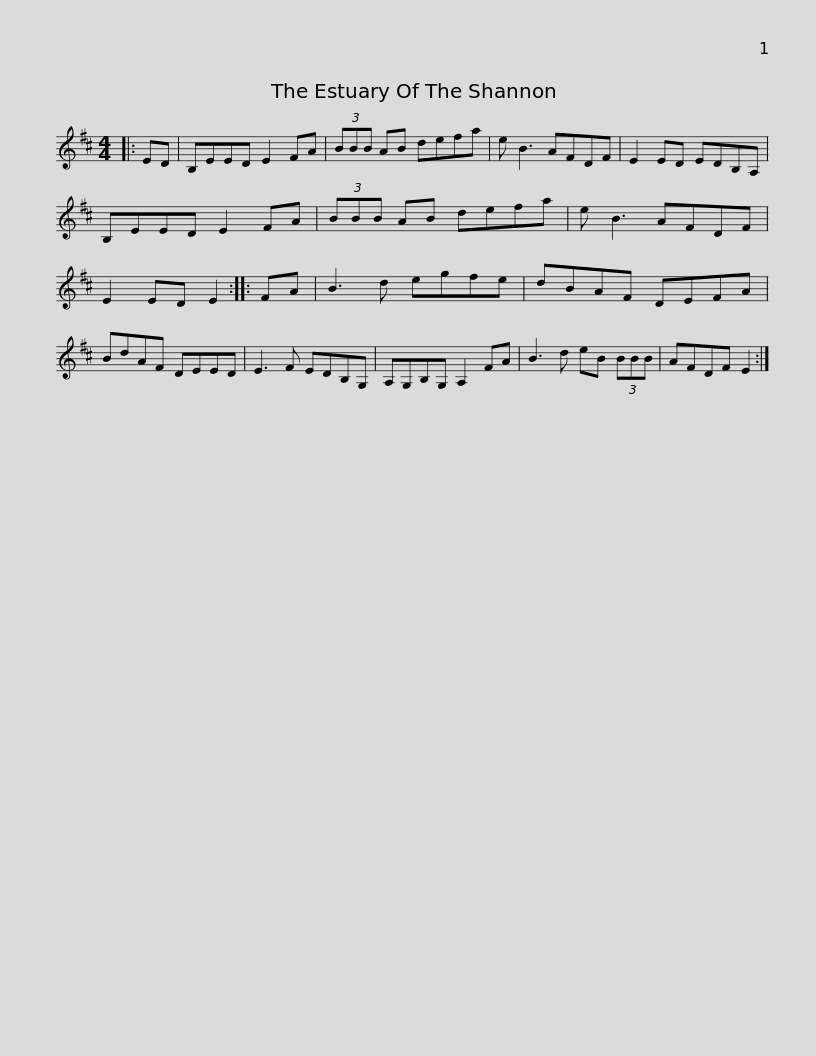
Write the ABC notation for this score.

X:1
L:1/8
M:4/4
I:linebreak $
K:D
V:1 treble
V:1
|: ED | B,EED E2 FA | (3BBB AB defa | e B3 AFDF | E2 ED EDB,A, | %5
 B,EED E2 FA |$ (3BBB AB defa | e B3 AFDF | E2 ED E2 :: FA | %10
 B3 d egfe | dBAF DEFA | BdAF DEED |$ E3 F EDB,G, | A,G,B,G, A,2 FA | %15
 B3 d eB (3BBB | AFDF E2 :| %17
